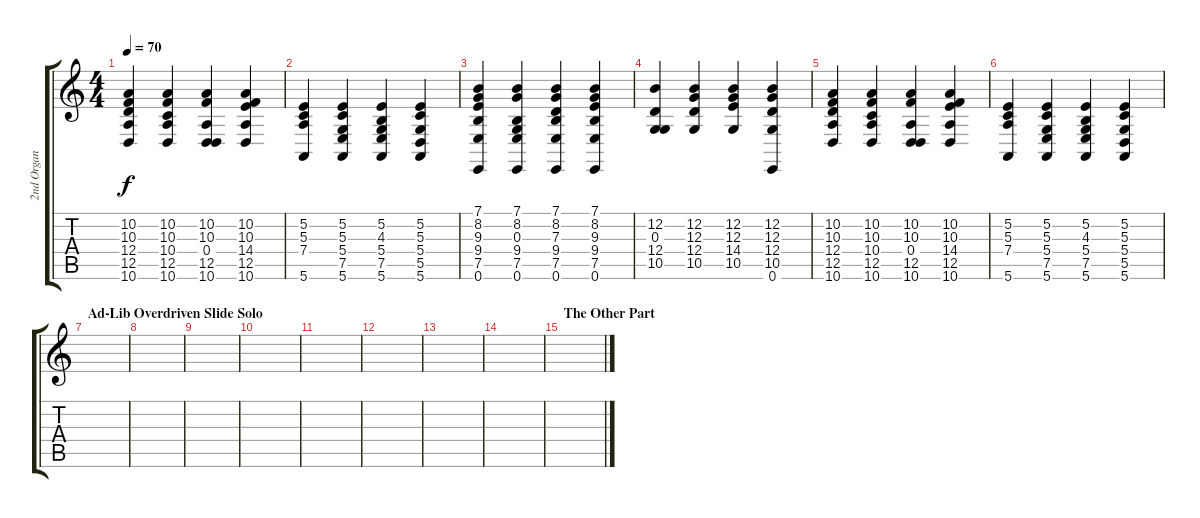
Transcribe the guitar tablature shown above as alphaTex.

\track ("2nd Organ" "2nd Organ") {instrument drawbarorgan}
\staff {score tabs}
\tuning (E4 B3 G3 D3 A2 E2) {hide}
\ts (4 4)
\tempo 70
\clef g2
\ks c
(10.2 10.3 12.4 12.5 10.6).4{dy f} (10.2 10.3 10.4 12.5 10.6).4 (10.2 10.3 0.4 12.5 10.6).4 (10.2 10.3 14.4 12.5 10.6).4 |
(5.2 5.3 7.4 5.6).4 (5.2 5.3 5.4 7.5 5.6).4 (5.2 4.3 5.4 7.5 5.6).4 (5.2 5.3 5.4 5.5 5.6).4 |
(7.1 8.2 9.3 9.4 7.5 0.6).4{instrument rockorgan} (7.1 8.2 0.3 9.4 7.5 0.6).4 (7.1 8.2 7.3 9.4 7.5 0.6).4 (7.1 8.2 9.3 9.4 7.5 0.6).4 |
(12.2 0.3 12.4 10.5).4 (12.2 12.3 12.4 10.5).4 (12.2 12.3 14.4 10.5).4 (12.2 12.3 12.4 10.5 0.6).4 |
(10.2 10.3 12.4 12.5 10.6).4 (10.2 10.3 10.4 12.5 10.6).4 (10.2 10.3 0.4 12.5 10.6).4 (10.2 10.3 14.4 12.5 10.6).4 |
(5.2 5.3 7.4 5.6).4 (5.2 5.3 5.4 7.5 5.6).4 (5.2 4.3 5.4 7.5 5.6).4 (5.2 5.3 5.4 5.5 5.6).4 |
\section ("" "Ad-Lib Overdriven Slide Solo")
|
|
|
|
|
|
|
|
\section ("" "The Other Part")
